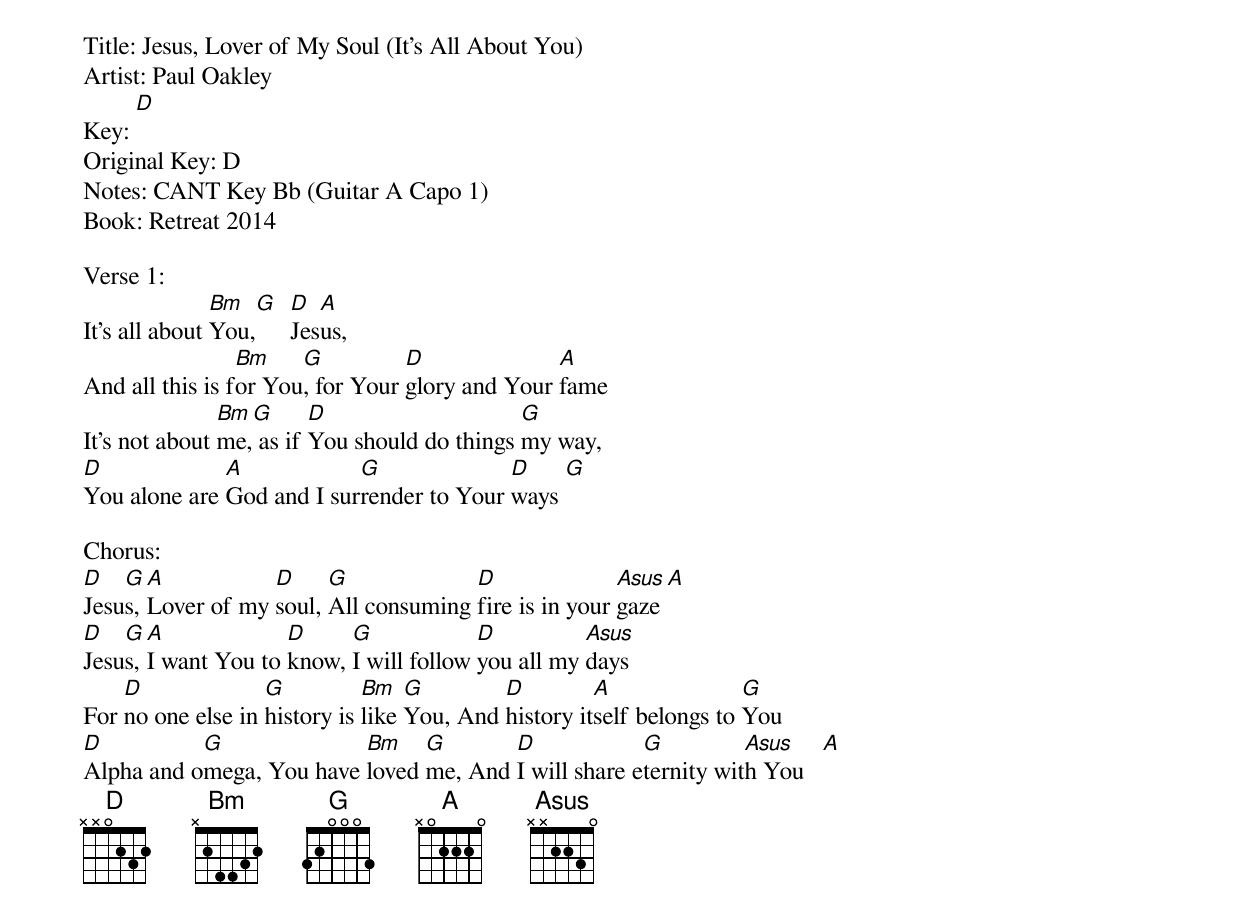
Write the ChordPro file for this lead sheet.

Title: Jesus, Lover of My Soul (It's All About You)
Artist: Paul Oakley
Key: [D]
Original Key: D
Notes: CANT Key Bb (Guitar A Capo 1)
Book: Retreat 2014

Verse 1:
It's all about [Bm]You,[G]  [D]Jes[A]us,
And all this is f[Bm]or You[G], for Your [D]glory and Your [A]fame
It's not about [Bm]me,[G] as if [D]You should do things [G]my way,
[D]You alone are [A]God and I sur[G]render to Your [D]ways [G]

Chorus:
[D]Jesu[G]s, [A]Lover of my [D]soul, [G]All consuming [D]fire is in your [Asus]gaze [A]
[D]Jesu[G]s, [A]I want You to [D]know, [G]I will follow [D]you all my [Asus]days
For [D]no one else in [G]history is [Bm]like [G]You, And [D]history it[A]self belongs to [G]You
[D]Alpha and o[G]mega, You have [Bm]loved [G]me, And [D]I will share e[G]ternity wit[Asus]h You   [A]
